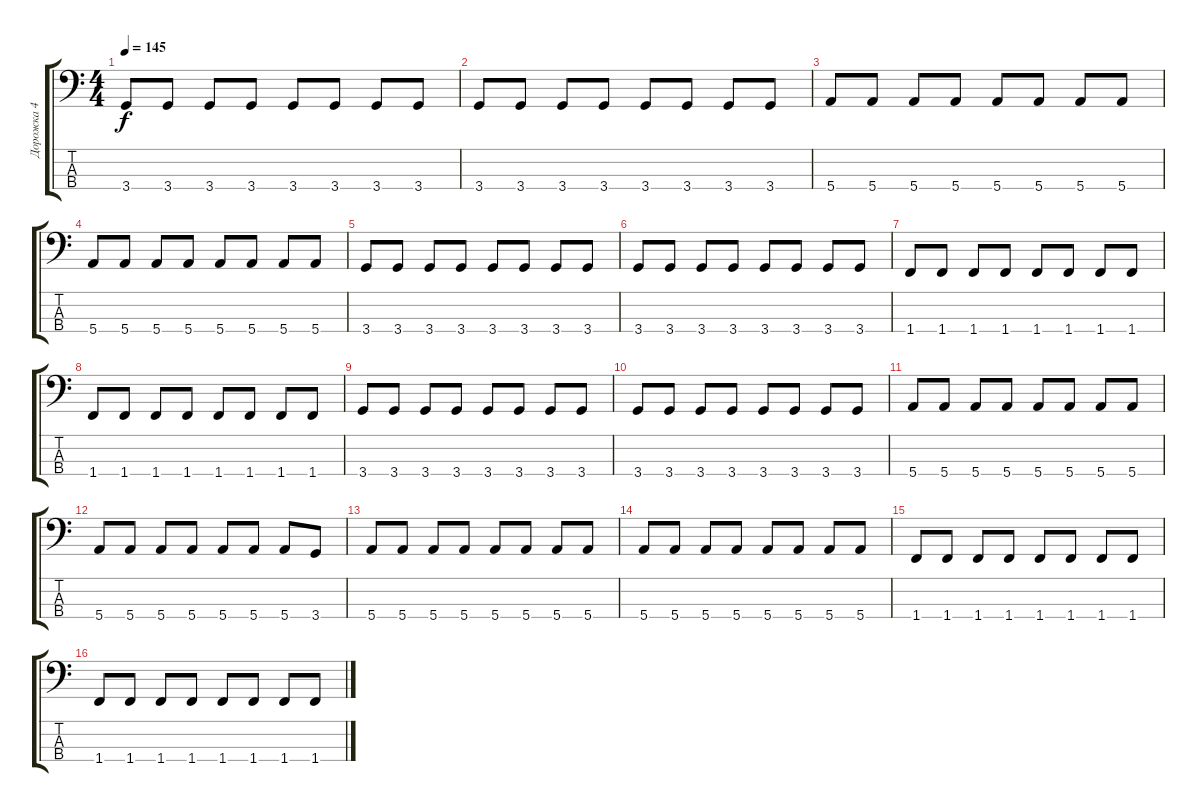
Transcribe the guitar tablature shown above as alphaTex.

\track ("Дорожка 4" "Дорожка 4") {instrument electricbassfinger}
\staff {score tabs}
\tuning (G2 D2 A1 E1) {hide}
\ts (4 4)
\tempo 145
\clef f4
\ks c
3.4.8{dy f} 3.4.8 3.4.8 3.4.8 3.4.8 3.4.8 3.4.8 3.4.8 |
3.4.8 3.4.8 3.4.8 3.4.8 3.4.8 3.4.8 3.4.8 3.4.8 |
5.4.8 5.4.8 5.4.8 5.4.8 5.4.8 5.4.8 5.4.8 5.4.8 |
5.4.8 5.4.8 5.4.8 5.4.8 5.4.8 5.4.8 5.4.8 5.4.8 |
3.4.8 3.4.8 3.4.8 3.4.8 3.4.8 3.4.8 3.4.8 3.4.8 |
3.4.8 3.4.8 3.4.8 3.4.8 3.4.8 3.4.8 3.4.8 3.4.8 |
1.4.8 1.4.8 1.4.8 1.4.8 1.4.8 1.4.8 1.4.8 1.4.8 |
1.4.8 1.4.8 1.4.8 1.4.8 1.4.8 1.4.8 1.4.8 1.4.8 |
3.4.8 3.4.8 3.4.8 3.4.8 3.4.8 3.4.8 3.4.8 3.4.8 |
3.4.8 3.4.8 3.4.8 3.4.8 3.4.8 3.4.8 3.4.8 3.4.8 |
5.4.8 5.4.8 5.4.8 5.4.8 5.4.8 5.4.8 5.4.8 5.4.8 |
5.4.8 5.4.8 5.4.8 5.4.8 5.4.8 5.4.8 5.4.8 3.4.8 |
5.4.8 5.4.8 5.4.8 5.4.8 5.4.8 5.4.8 5.4.8 5.4.8 |
5.4.8 5.4.8 5.4.8 5.4.8 5.4.8 5.4.8 5.4.8 5.4.8 |
1.4.8 1.4.8 1.4.8 1.4.8 1.4.8 1.4.8 1.4.8 1.4.8 |
1.4.8 1.4.8 1.4.8 1.4.8 1.4.8 1.4.8 1.4.8 1.4.8
